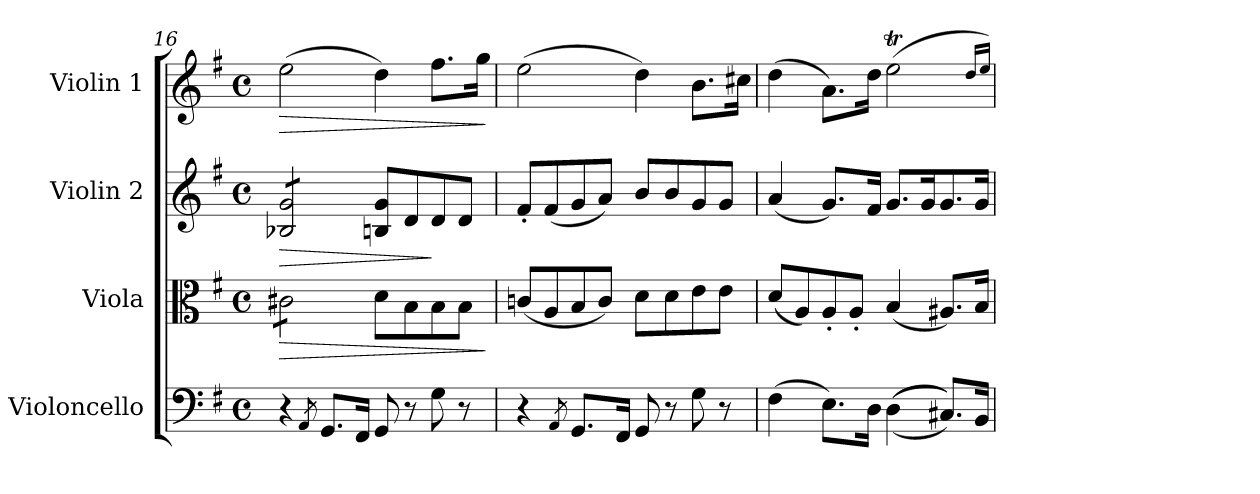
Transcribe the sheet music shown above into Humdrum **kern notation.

**kern	**kern	**dynam	**kern	**dynam	**kern	**dynam
*part4	*part3	*part3	*part2	*part2	*part1	*part1
*staff4	*staff3	*staff3	*staff2	*staff2	*staff1	*staff1
*I"Violoncello	*I"Viola	*	*I"Violin 2	*	*I"Violin 1	*
*I'Vc	*I'Vla	*	*I'Vln	*	*I'Vln	*
*clefF4	*clefC3	*	*clefG2	*	*clefG2	*
*k[f#]	*k[f#]	*	*k[f#]	*	*k[f#]	*
*M4/4	*M4/4	*	*M4/4	*	*M4/4	*
*met(c)	*met(c)	*	*met(c)	*	*met(c)	*
=16	=16	=16	=16	=16	=16	=16
!	!	!LO:HP:b	!	!LO:HP:b	!	!LO:HP:b
*	*tremolo	*	*	*	*	*
*	*	*	*tremolo	*	*	*
4r	8c#X\L	>	8B-X/ 8g/L	>	(2ee\	>
.	8c#X\	.	8B-X/ 8g/	.	.	.
8qAA/	.	.	.	.	.	.
8.GG/L	8c#X\	.	8B-X/ 8g/	.	.	.
.	8c#X\J	.	8B-X/ 8g/J	.	.	.
*	*	*	*Xtremolo	*	*	*
*	*Xtremolo	*	*	*	*	*
16FF#/Jk	.	.	.	.	.	.
8GG/	8d\L	.	8Bn/ 8g/L	.	4dd\)	.
8r	8B\	.	8d/	.	.	.
8G\	8B\	.	8d/	]	8.ff#\L	.
8r	8B\J	.	8d/J	.	.	.
.	.	.	.	.	16gg\Jk	.
.	.	]	.	.	.	]
!!LO:PB:g=z
=17	=17	=17	=17	=17	=17	=17
4r	(<8cn/L	.	8f#'/L	.	(2ee\	.
.	8A/	.	(8f#/	.	.	.
8qAA/	.	.	.	.	.	.
8.GG/L	8B/	.	8g/	.	.	.
.	8c/J)	.	8a/J)	.	.	.
16FF#/Jk	.	.	.	.	.	.
8GG/	8d\L	.	8b/L	.	4dd\)	.
8r	8d\	.	8b/	.	.	.
8G\	8e\	.	8g/	.	8.b\L	.
8r	8e\J	.	8g/J	.	.	.
.	.	.	.	.	16cc#X\Jk	.
=18	=18	=18	=18	=18	=18	=18
(4F#\	(<8d/L	.	(4a/	.	(4dd\	.
.	8A/)	.	.	.	.	.
8.E\L)	8A'/	.	8.g/L)	.	8.a\L)	.
.	8A'/J	.	.	.	.	.
16D\Jk	.	.	16f#/Jk	.	16dd\Jk	.
(((4D\	(<4B/	.	8.g/L	.	(<2eeT\	.
.	.	.	16g/K	.	.	.
8.C#X/L)))	8.A#X/L)	.	8.g/	.	.	.
16BB/Jk	16B/Jk	.	16g/Jk	.	.	.
.	.	.	.	.	16qdd/LL	.
.	.	.	.	.	16qee/JJ)	.
=	=	=	=	=	=	=
*-	*-	*-	*-	*-	*-	*-
